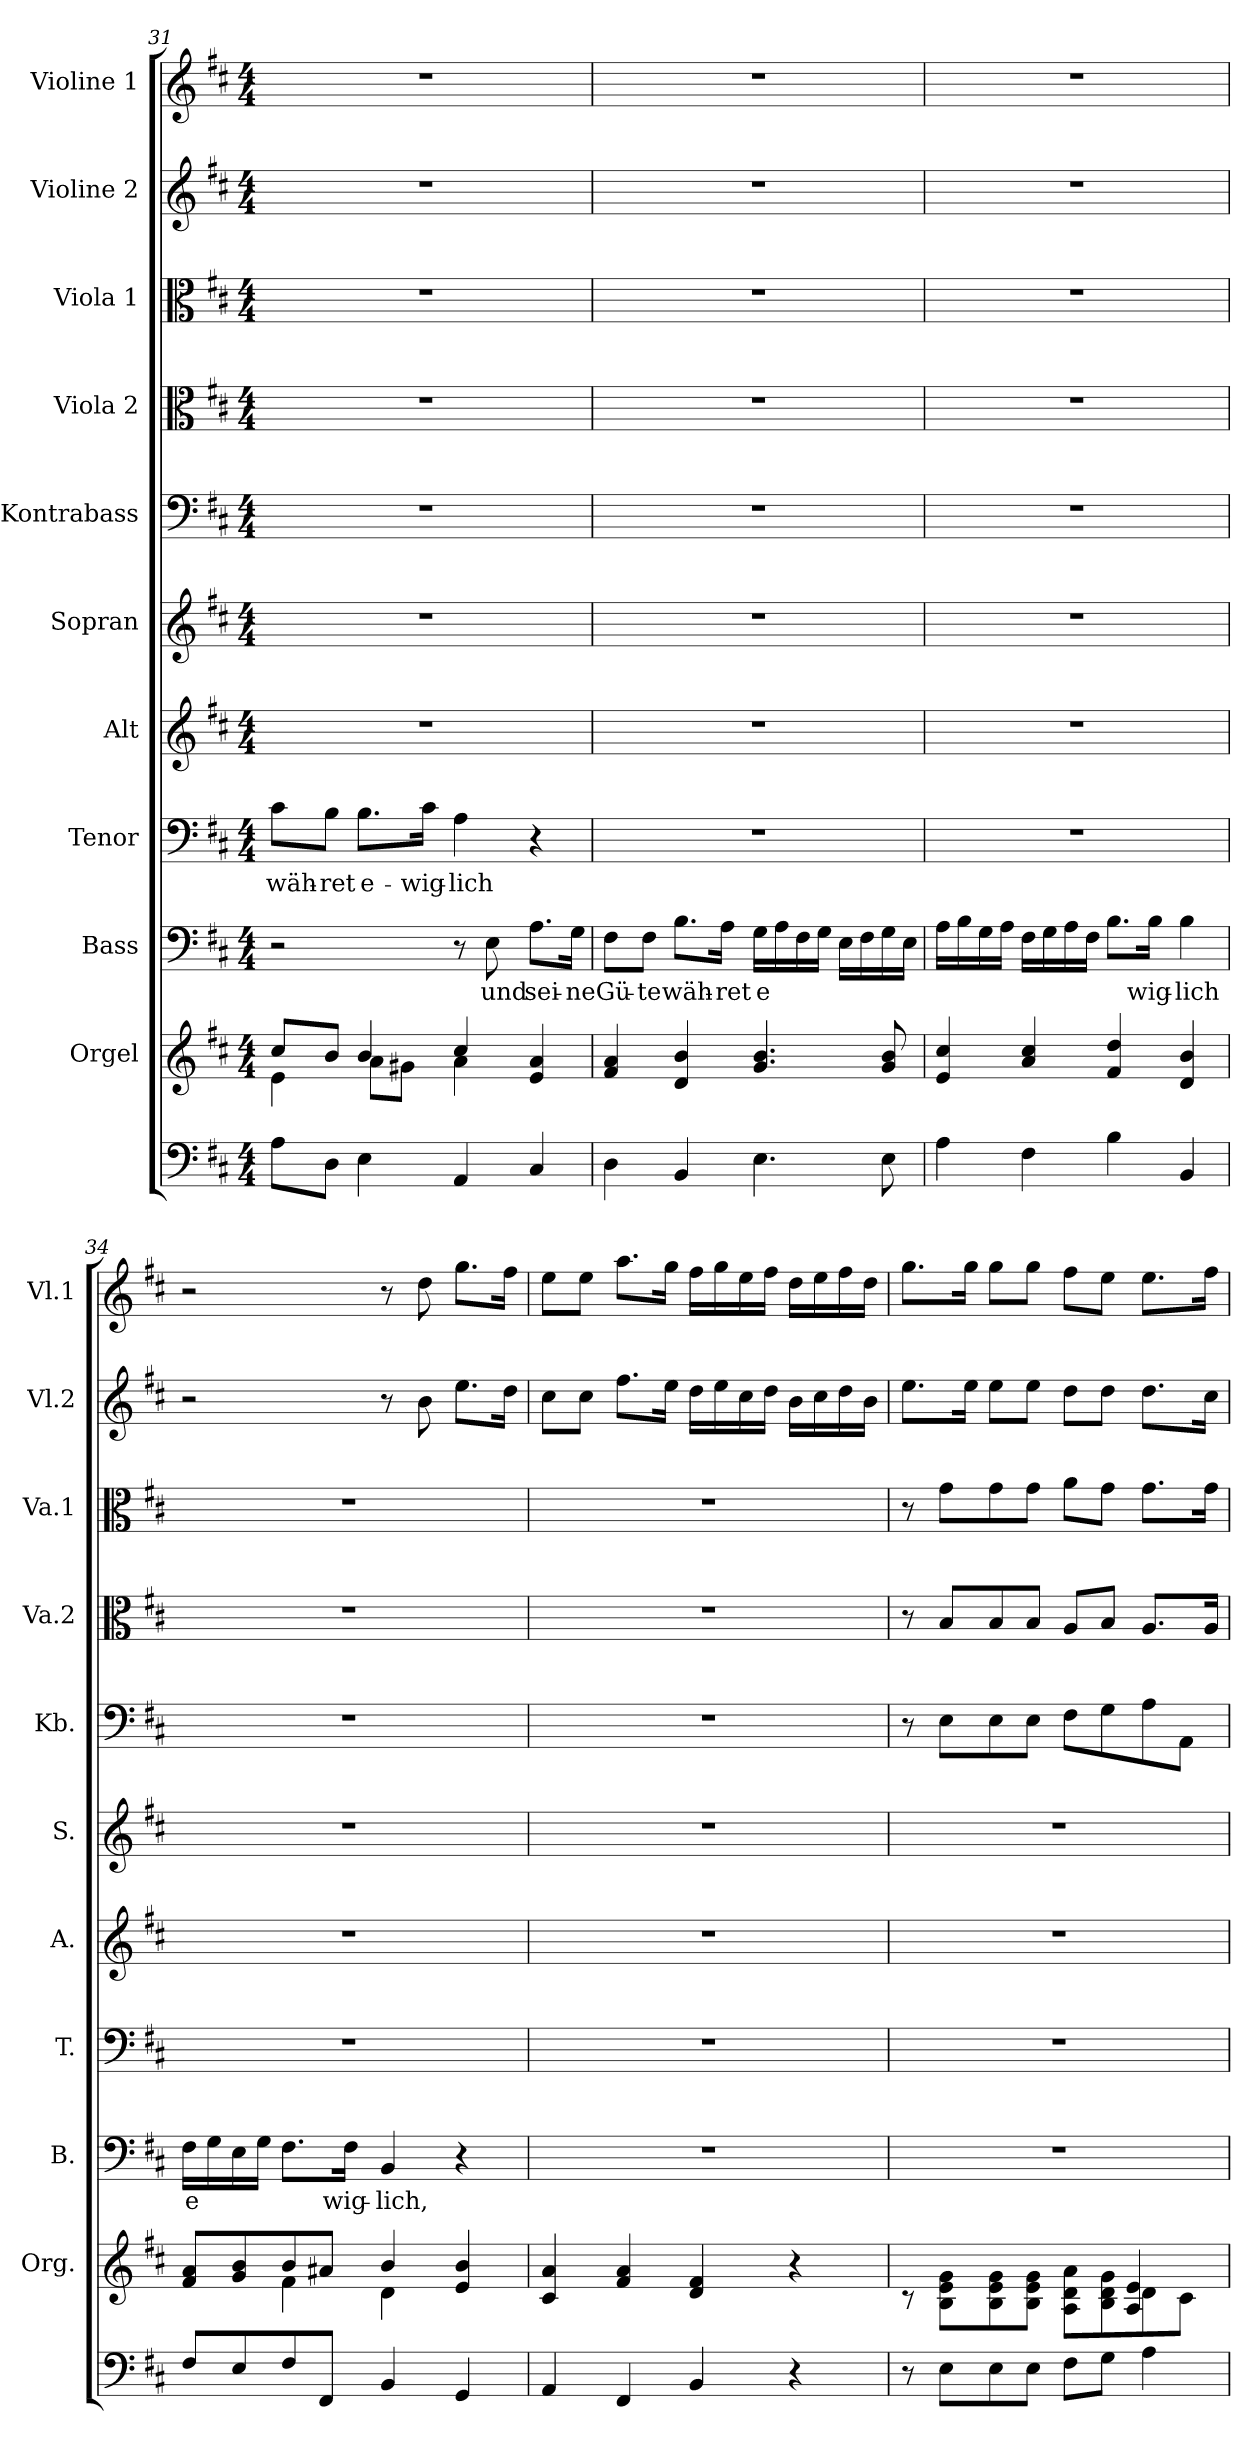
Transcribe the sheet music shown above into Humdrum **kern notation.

**kern	**kern	**kern	**text	**kern	**text	**kern	**kern	**kern	**kern	**kern	**kern	**kern
*part11	*part10	*part9	*part9	*part8	*part8	*part7	*part6	*part5	*part4	*part3	*part2	*part1
*staff11	*staff10	*staff9	*staff9	*staff8	*staff8	*staff7	*staff6	*staff5	*staff4	*staff3	*staff2	*staff1
*	*I"Orgel	*I"Bass	*	*I"Tenor	*	*I"Alt	*I"Sopran	*I"Kontrabass	*I"Viola 2	*I"Viola 1	*I"Violine 2	*I"Violine 1
*	*I'Org.	*I'B.	*	*I'T.	*	*I'A.	*I'S.	*I'Kb.	*I'Va.2	*I'Va.1	*I'Vl.2	*I'Vl.1
*clefF4	*clefG2	*clefF4	*	*clefF4	*	*clefG2	*clefG2	*clefF4	*clefC3	*clefC3	*clefG2	*clefG2
*k[f#c#]	*k[f#c#]	*k[f#c#]	*	*k[f#c#]	*	*k[f#c#]	*k[f#c#]	*k[f#c#]	*k[f#c#]	*k[f#c#]	*k[f#c#]	*k[f#c#]
*D:	*D:	*D:	*	*D:	*	*D:	*D:	*D:	*D:	*D:	*D:	*D:
*M4/4	*M4/4	*M4/4	*	*M4/4	*	*M4/4	*M4/4	*M4/4	*M4/4	*M4/4	*M4/4	*M4/4
=31	=31	=31	=31	=31	=31	=31	=31	=31	=31	=31	=31	=31
*	*^	*	*	*	*	*	*	*	*	*	*	*
!	!	!	!	!	!	!LO:LY:b	!	!	!	!	!	!	!
8A\L	8cc#/L	4e\	2r	.	8c#\L	wäh-	1r	1r	1r	1r	1r	1r	1r
!	!	!	!	!	!	!LO:LY:b	!	!	!	!	!	!	!
8D\J	8b/J	.	.	.	8B\J	-ret	.	.	.	.	.	.	.
!	!	!	!	!	!	!LO:LY:b	!	!	!	!	!	!	!
4E\	4b/	8a\L	.	.	8.B\L	e-	.	.	.	.	.	.	.
.	.	8g#X\J	.	.	.	.	.	.	.	.	.	.	.
!	!	!	!	!	!	!LO:LY:b	!	!	!	!	!	!	!
.	.	.	.	.	16c#\Jk	-wig-	.	.	.	.	.	.	.
!	!	!	!	!	!	!LO:LY:b	!	!	!	!	!	!	!
4AA/	4cc#/	4a\	8r	.	4A\	-lich	.	.	.	.	.	.	.
!	!	!	!	!LO:LY:b	!	!	!	!	!	!	!	!	!
.	.	.	8E\	und	.	.	.	.	.	.	.	.	.
!	!	!	!	!LO:LY:b	!	!	!	!	!	!	!	!	!
4C#/	4e/ 4a/	4ryy	8.A\L	sei-	4r	.	.	.	.	.	.	.	.
!	!	!	!	!LO:LY:b	!	!	!	!	!	!	!	!	!
.	.	.	16G\Jk	-ne	.	.	.	.	.	.	.	.	.
*	*v	*v	*	*	*	*	*	*	*	*	*	*	*
!!LO:PB:g=z
=32	=32	=32	=32	=32	=32	=32	=32	=32	=32	=32	=32	=32
!	!	!	!LO:LY:b	!	!	!	!	!	!	!	!	!
4D\	4f#/ 4a/	8F#\L	Gü-	1r	.	1r	1r	1r	1r	1r	1r	1r
!	!	!	!LO:LY:b	!	!	!	!	!	!	!	!	!
.	.	8F#\J	-te	.	.	.	.	.	.	.	.	.
!	!	!	!LO:LY:b	!	!	!	!	!	!	!	!	!
4BB/	4d/ 4b/	8.B\L	wäh-	.	.	.	.	.	.	.	.	.
!	!	!	!LO:LY:b	!	!	!	!	!	!	!	!	!
.	.	16A\Jk	-ret	.	.	.	.	.	.	.	.	.
!	!	!	!LO:LY:b	!	!	!	!	!	!	!	!	!
4.E\	4.g/ 4.b/	16G\LL	e	.	.	.	.	.	.	.	.	.
.	.	16A\	.	.	.	.	.	.	.	.	.	.
.	.	16F#\	.	.	.	.	.	.	.	.	.	.
.	.	16G\JJ	.	.	.	.	.	.	.	.	.	.
.	.	16E\LL	.	.	.	.	.	.	.	.	.	.
.	.	16F#\	.	.	.	.	.	.	.	.	.	.
8E\	8g/ 8b/	16G\	.	.	.	.	.	.	.	.	.	.
.	.	16E\JJ	.	.	.	.	.	.	.	.	.	.
=33	=33	=33	=33	=33	=33	=33	=33	=33	=33	=33	=33	=33
4A\	4e/ 4cc#/	16A\LL	.	1r	.	1r	1r	1r	1r	1r	1r	1r
.	.	16B\	.	.	.	.	.	.	.	.	.	.
.	.	16G\	.	.	.	.	.	.	.	.	.	.
.	.	16A\JJ	.	.	.	.	.	.	.	.	.	.
4F#\	4a/ 4cc#/	16F#\LL	.	.	.	.	.	.	.	.	.	.
.	.	16G\	.	.	.	.	.	.	.	.	.	.
.	.	16A\	.	.	.	.	.	.	.	.	.	.
.	.	16F#\JJ	.	.	.	.	.	.	.	.	.	.
4B\	4f#/ 4dd/	8.B\L	.	.	.	.	.	.	.	.	.	.
!	!	!	!LO:LY:b	!	!	!	!	!	!	!	!	!
.	.	16B\Jk	wig-	.	.	.	.	.	.	.	.	.
!	!	!	!LO:LY:b	!	!	!	!	!	!	!	!	!
4BB/	4d/ 4b/	4B\	-lich	.	.	.	.	.	.	.	.	.
=34	=34	=34	=34	=34	=34	=34	=34	=34	=34	=34	=34	=34
*	*^	*	*	*	*	*	*	*	*	*	*	*
!	!	!	!	!LO:LY:b	!	!	!	!	!	!	!	!	!
8F#/L	8f#/ 8a/L	4ryy	16F#\LL	e	1r	.	1r	1r	1r	1r	1r	2r	2r
.	.	.	16G\	.	.	.	.	.	.	.	.	.	.
8E/	8g/ 8b/	.	16E\	.	.	.	.	.	.	.	.	.	.
.	.	.	16G\JJ	.	.	.	.	.	.	.	.	.	.
8F#/	8b/	4f#\	8.F#\L	.	.	.	.	.	.	.	.	.	.
8FF#/J	8a#X/J	.	.	.	.	.	.	.	.	.	.	.	.
!	!	!	!	!LO:LY:b	!	!	!	!	!	!	!	!	!
.	.	.	16F#\Jk	wig-	.	.	.	.	.	.	.	.	.
!	!	!	!	!LO:LY:b	!	!	!	!	!	!	!	!	!
4BB/	4b/	4d\	4BB/	-lich,	.	.	.	.	.	.	.	8r	8r
.	.	.	.	.	.	.	.	.	.	.	.	8b\	8dd\
4GG/	4e/ 4b/	4ryy	4r	.	.	.	.	.	.	.	.	8.ee\L	8.gg\L
.	.	.	.	.	.	.	.	.	.	.	.	16dd\Jk	16ff#\Jk
*	*v	*v	*	*	*	*	*	*	*	*	*	*	*
!!LO:PB:g=z
=35	=35	=35	=35	=35	=35	=35	=35	=35	=35	=35	=35	=35
4AA/	4c#/ 4a/	1r	.	1r	.	1r	1r	1r	1r	1r	8cc#\L	8ee\L
.	.	.	.	.	.	.	.	.	.	.	8cc#\J	8ee\J
4FF#/	4f#/ 4a/	.	.	.	.	.	.	.	.	.	8.ff#\L	8.aa\L
.	.	.	.	.	.	.	.	.	.	.	16ee\Jk	16gg\Jk
4BB/	4d/ 4f#/	.	.	.	.	.	.	.	.	.	16dd\LL	16ff#\LL
.	.	.	.	.	.	.	.	.	.	.	16ee\	16gg\
.	.	.	.	.	.	.	.	.	.	.	16cc#\	16ee\
.	.	.	.	.	.	.	.	.	.	.	16dd\JJ	16ff#\JJ
4r	4r	.	.	.	.	.	.	.	.	.	16b\LL	16dd\LL
.	.	.	.	.	.	.	.	.	.	.	16cc#\	16ee\
.	.	.	.	.	.	.	.	.	.	.	16dd\	16ff#\
.	.	.	.	.	.	.	.	.	.	.	16b\JJ	16dd\JJ
=36	=36	=36	=36	=36	=36	=36	=36	=36	=36	=36	=36	=36
*	*^	*	*	*	*	*	*	*	*	*	*	*
8r	8rc	2.ryy	1r	.	1r	.	1r	1r	8r	8r	8r	8.ee\L	8.gg\L
8E\L	8B\ 8e\ 8g\L	.	.	.	.	.	.	.	8E\L	8B/L	8g\L	.	.
.	.	.	.	.	.	.	.	.	.	.	.	16ee\Jk	16gg\Jk
8E\	8B\ 8e\ 8g\	.	.	.	.	.	.	.	8E\	8B/	8g\	8ee\L	8gg\L
8E\J	8B\ 8e\ 8g\J	.	.	.	.	.	.	.	8E\J	8B/J	8g\J	8ee\J	8gg\J
8F#\L	8A\ 8d\ 8a\L	.	.	.	.	.	.	.	8F#\L	8A/L	8a\L	8dd\L	8ff#\L
8G\J	8B\ 8d\ 8g\	.	.	.	.	.	.	.	8G\	8B/J	8g\J	8dd\J	8ee\J
4A\	8d\	4A/ 4e/	.	.	.	.	.	.	8A\	8.A/L	8.g\L	8.dd\L	8.ee\L
.	8c#\J	.	.	.	.	.	.	.	8AA\J	.	.	.	.
.	.	.	.	.	.	.	.	.	.	16A/Jk	16g\Jk	16cc#\Jk	16ff#\Jk
*	*v	*v	*	*	*	*	*	*	*	*	*	*	*
=	=	=	=	=	=	=	=	=	=	=	=	=
*-	*-	*-	*-	*-	*-	*-	*-	*-	*-	*-	*-	*-
